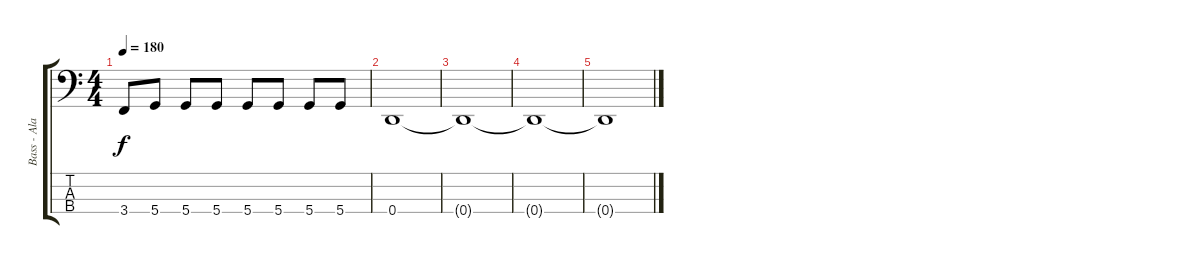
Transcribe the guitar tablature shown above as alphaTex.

\track ("Bass - Alan Landsman" "Bass - Ala") {instrument electricbasspick}
\staff {score tabs}
\tuning (F2 C2 G1 D1) {hide}
\ts (4 4)
\tempo 180
\clef f4
\ks c
3.4{t}.8{dy f} 5.4.8 5.4.8 5.4.8 5.4.8 5.4.8 5.4.8 5.4.8 |
0.4.1 |
0.4{t}.1 |
0.4{t}.1 |
0.4{t}.1
